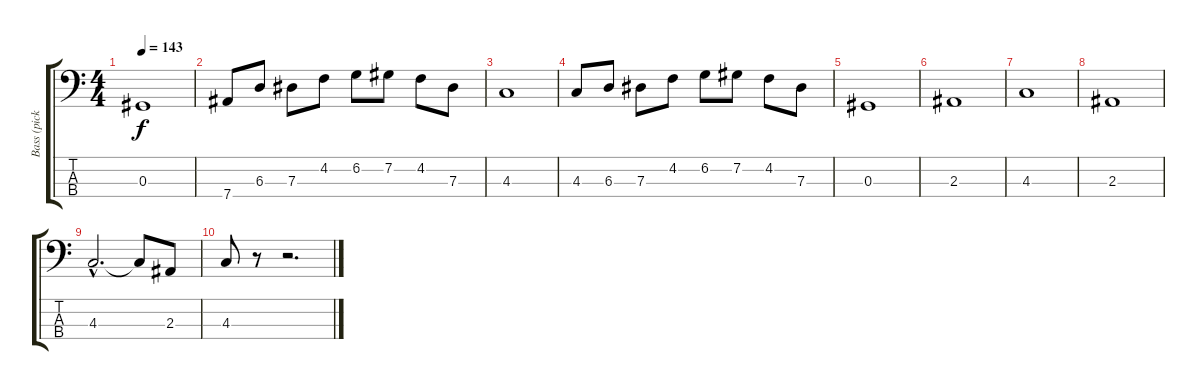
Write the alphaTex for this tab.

\track ("Bass (pick)" "Bass (pick") {instrument electricbassfinger}
\staff {score tabs}
\tuning (Gb2 Db2 Ab1 Eb1) {hide}
\ts (4 4)
\tempo 143
\clef f4
\ks c
0.3.1{dy f} |
7.4.8 6.3.8 7.3.8 4.2.8 6.2.8 7.2.8 4.2.8 7.3.8 |
4.3.1 |
4.3.8 6.3.8 7.3.8 4.2.8 6.2.8 7.2.8 4.2.8 7.3.8 |
0.3.1 |
2.3.1 |
4.3.1 |
2.3.1 |
4.3{hac}.2{d} 4.3{t}.8 2.3.8 |
4.3.8 r.8 r.2{d}
